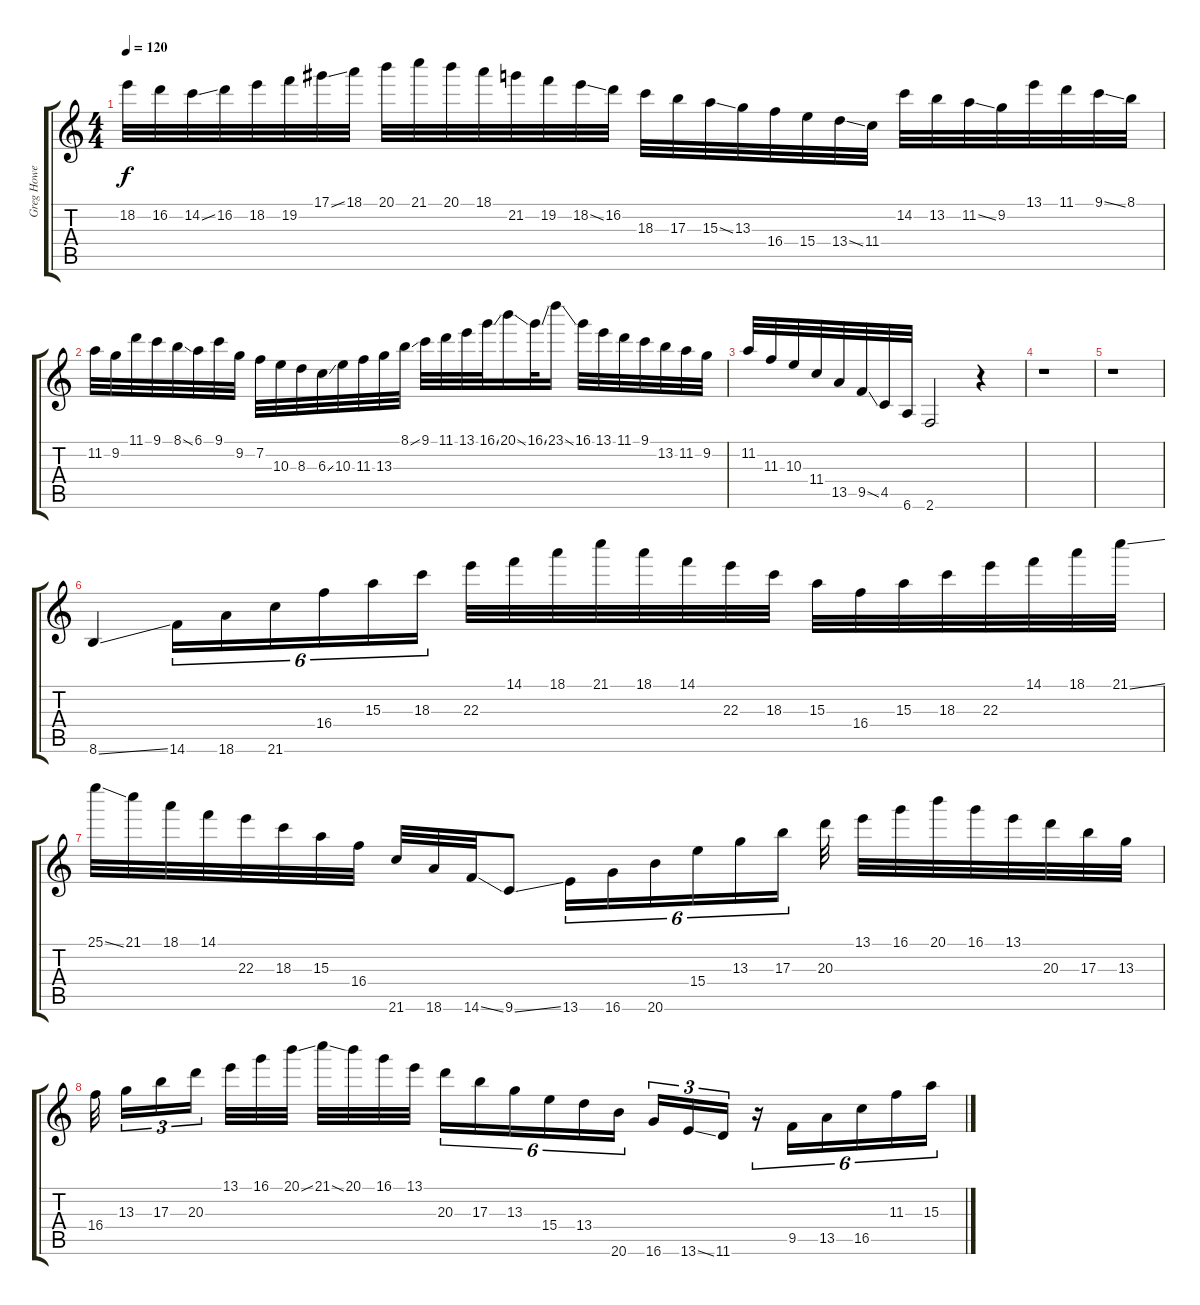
\track ("Greg Howe" "Greg Howe") {instrument overdrivenguitar}
\staff {score tabs}
\tuning (Eb4 Bb3 Gb3 Db3 Ab2 Eb2) {hide}
\ts (4 4)
\tempo 120
\clef g2
\ks c
18.2.32{dy f} 16.2.32 14.2{ss}.32 16.2.32 18.2.32 19.2.32 17.1{ss}.32 18.1.32 20.1.32 21.1.32 20.1.32 18.1.32 21.2.32 19.2.32 18.2{ss}.32 16.2.32 18.3.32 17.3.32 15.3{ss}.32 13.3.32 16.4.32 15.4.32 13.4{ss}.32 11.4.32 14.2.32 13.2.32 11.2{ss}.32 9.2.32 13.1.32 11.1.32 9.1{ss}.32 8.1.32 |
11.2.32 9.2.32 11.1.32 9.1.32 8.1{ss}.32 6.1.32 9.1.32 9.2.32 7.2.32 10.3.32 8.3.32 6.3{ss}.32 10.3.32 11.3.32 13.3.32 8.1{ss}.32 9.1.32 11.1.32 13.1.32 16.1{ss}.32 20.1{ss}.16 16.1{ss}.32 23.1{ss}.16 16.1.32 13.1.32 11.1.32 9.1.32 13.2.32 11.2.32 9.2.32 |
11.2.32 11.3.32 10.3.32 11.4.32 13.5.32 9.5{ss}.32 4.5.32 6.6.32 2.6.2 r.4 |
r.1 |
r.1 |
8.6{ss}.4 14.6.16{tu (6 4)} 18.6.16{tu (6 4)} 21.6.16{tu (6 4)} 16.4.16{tu (6 4)} 15.3.16{tu (6 4)} 18.3.16{tu (6 4)} 22.3.32 14.1.32 18.1.32 21.1.32 18.1.32 14.1.32 22.3.32 18.3.32 15.3.32 16.4.32 15.3.32 18.3.32 22.3.32 14.1.32 18.1.32 21.1{ss}.32 |
25.1{ss}.32 21.1.32 18.1.32 14.1.32 22.3.32 18.3.32 15.3.32 16.4.32 21.6.32 18.6.32 14.6{ss}.32 9.6{ss}.8 13.6.16{tu (6 4)} 16.6.16{tu (6 4)} 20.6.16{tu (6 4)} 15.4.16{tu (6 4)} 13.3.16{tu (6 4)} 17.3.16{tu (6 4)} 20.3.32 13.1.32 16.1.32 20.1.32 16.1.32 13.1.32 20.3.32 17.3.32 13.3.32 |
16.4.32 13.3.16{tu (3 2)} 17.3.16{tu (3 2)} 20.3.16{tu (3 2)} 13.1.32 16.1.32 20.1{ss}.32 21.1{ss}.32 20.1.32 16.1.32 13.1.32 20.3.16{tu (6 4)} 17.3.16{tu (6 4)} 13.3.16{tu (6 4)} 15.4.16{tu (6 4)} 13.4.16{tu (6 4)} 20.6.16{tu (6 4)} 16.6.16{tu (3 2)} 13.6{ss}.16{tu (3 2)} 11.6.16{tu (3 2)} r.16{tu (6 4)} 9.5.16{tu (6 4)} 13.5.16{tu (6 4)} 16.5.16{tu (6 4)} 11.3.16{tu (6 4)} 15.3.16{tu (6 4)}
